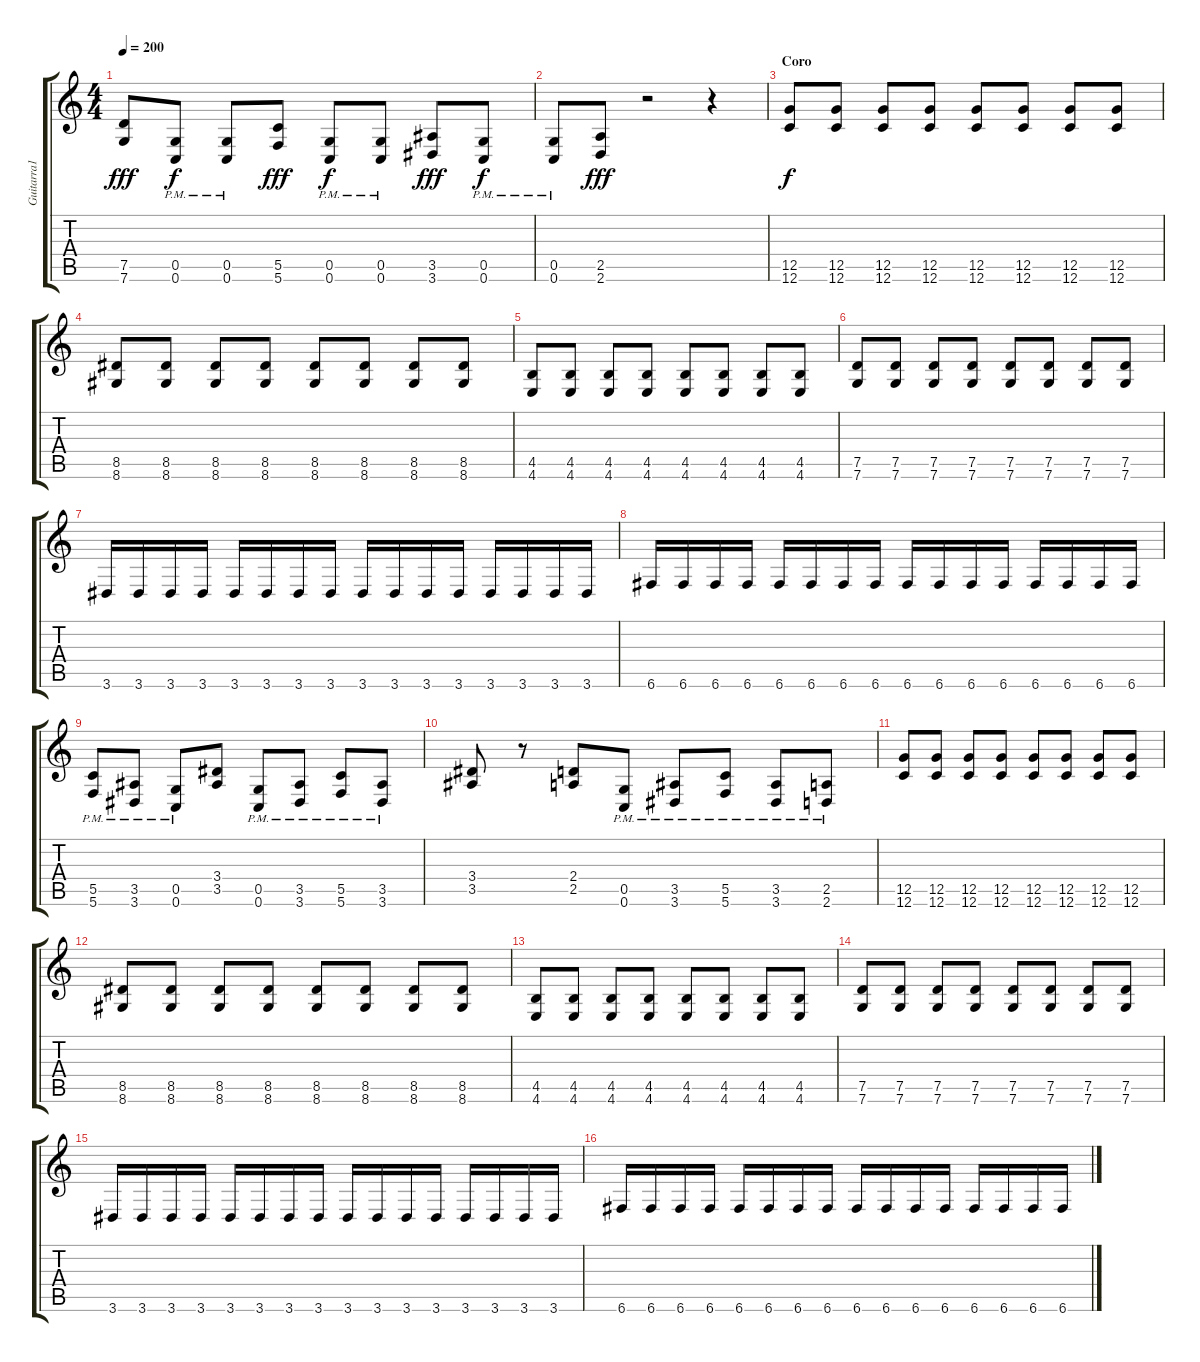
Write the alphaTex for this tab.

\track ("Guitarra1" "Guitarra1") {instrument distortionguitar}
\staff {score tabs}
\tuning (D4 A3 F3 C3 G2 C2) {hide}
\ts (4 4)
\tempo 200
\clef g2
\ks c
(7.5 7.6).8{dy fff} (0.5{pm} 0.6{pm}).8{dy f} (0.5{pm} 0.6{pm}).8 (5.5 5.6).8{dy fff} (0.5{pm} 0.6{pm}).8{dy f} (0.5{pm} 0.6{pm}).8 (3.5 3.6).8{dy fff} (0.5{pm} 0.6{pm}).8{dy f} |
(0.5{pm} 0.6{pm}).8 (2.5 2.6).8{dy fff} r.2 r.4 |
\section ("" "Coro")
(12.5 12.6).8{dy f} (12.5 12.6).8 (12.5 12.6).8 (12.5 12.6).8 (12.5 12.6).8 (12.5 12.6).8 (12.5 12.6).8 (12.5 12.6).8 |
(8.5 8.6).8 (8.5 8.6).8 (8.5 8.6).8 (8.5 8.6).8 (8.5 8.6).8 (8.5 8.6).8 (8.5 8.6).8 (8.5 8.6).8 |
(4.5 4.6).8 (4.5 4.6).8 (4.5 4.6).8 (4.5 4.6).8 (4.5 4.6).8 (4.5 4.6).8 (4.5 4.6).8 (4.5 4.6).8 |
(7.5 7.6).8 (7.5 7.6).8 (7.5 7.6).8 (7.5 7.6).8 (7.5 7.6).8 (7.5 7.6).8 (7.5 7.6).8 (7.5 7.6).8 |
3.6.16 3.6.16 3.6.16 3.6.16 3.6.16 3.6.16 3.6.16 3.6.16 3.6.16 3.6.16 3.6.16 3.6.16 3.6.16 3.6.16 3.6.16 3.6.16 |
6.6.16 6.6.16 6.6.16 6.6.16 6.6.16 6.6.16 6.6.16 6.6.16 6.6.16 6.6.16 6.6.16 6.6.16 6.6.16 6.6.16 6.6.16 6.6.16 |
(5.5{pm} 5.6{pm}).8 (3.5{pm} 3.6{pm}).8 (0.5{pm} 0.6{pm}).8 (3.4 3.5).8 (0.5{pm} 0.6{pm}).8 (3.5{pm} 3.6{pm}).8 (5.5{pm} 5.6{pm}).8 (3.5{pm} 3.6{pm}).8 |
(3.4 3.5).8 r.8 (2.4 2.5).8 (0.5{pm} 0.6{pm}).8 (3.5{pm} 3.6{pm}).8 (5.5{pm} 5.6{pm}).8 (3.5{pm} 3.6{pm}).8 (2.5{pm} 2.6{pm}).8 |
(12.5 12.6).8 (12.5 12.6).8 (12.5 12.6).8 (12.5 12.6).8 (12.5 12.6).8 (12.5 12.6).8 (12.5 12.6).8 (12.5 12.6).8 |
(8.5 8.6).8 (8.5 8.6).8 (8.5 8.6).8 (8.5 8.6).8 (8.5 8.6).8 (8.5 8.6).8 (8.5 8.6).8 (8.5 8.6).8 |
(4.5 4.6).8 (4.5 4.6).8 (4.5 4.6).8 (4.5 4.6).8 (4.5 4.6).8 (4.5 4.6).8 (4.5 4.6).8 (4.5 4.6).8 |
(7.5 7.6).8 (7.5 7.6).8 (7.5 7.6).8 (7.5 7.6).8 (7.5 7.6).8 (7.5 7.6).8 (7.5 7.6).8 (7.5 7.6).8 |
3.6.16 3.6.16 3.6.16 3.6.16 3.6.16 3.6.16 3.6.16 3.6.16 3.6.16 3.6.16 3.6.16 3.6.16 3.6.16 3.6.16 3.6.16 3.6.16 |
6.6.16 6.6.16 6.6.16 6.6.16 6.6.16 6.6.16 6.6.16 6.6.16 6.6.16 6.6.16 6.6.16 6.6.16 6.6.16 6.6.16 6.6.16 6.6.16
